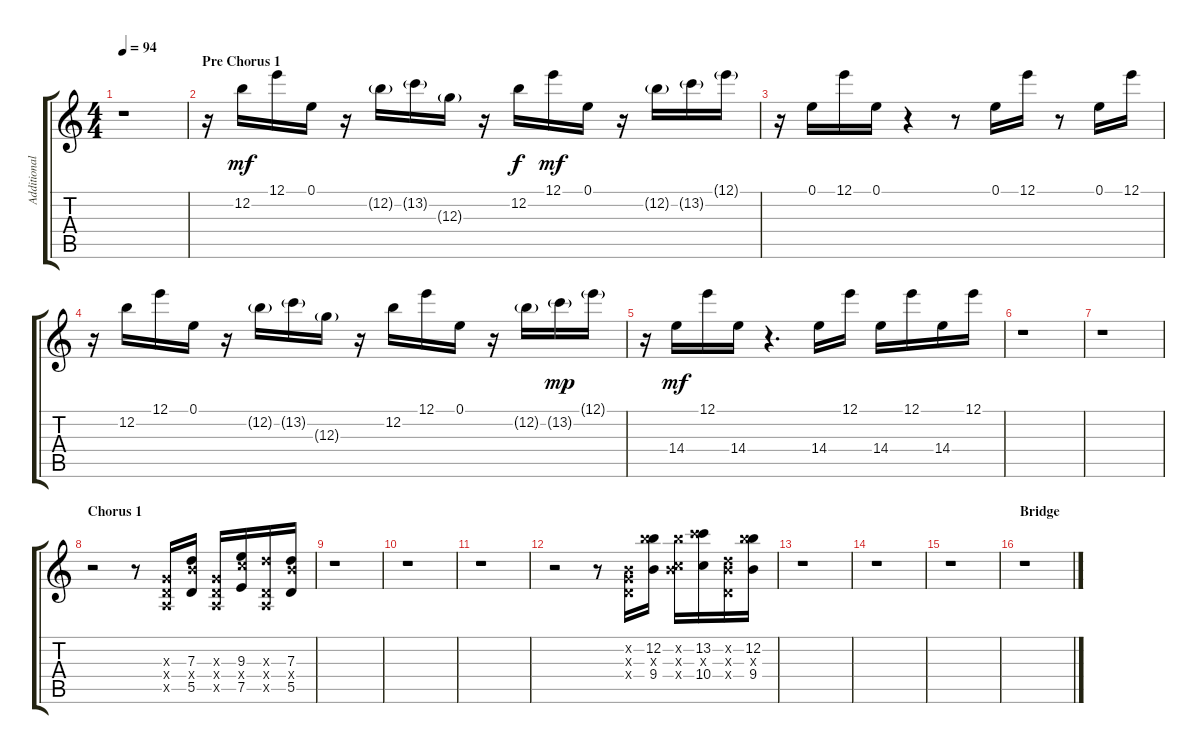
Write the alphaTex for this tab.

\track ("Additional Guitar" "Additional") {instrument acousticguitarsteel}
\staff {score tabs}
\tuning (E4 B3 G3 D3 A2 E2) {hide}
\ts (4 4)
\tempo 94
\clef g2
\ks c
r.1{dy f} |
\section ("" "Pre Chorus 1")
r.16 12.2.16{dy mf} 12.1.16 0.1.16 r.16 12.2{g}.16 13.2{g}.16 12.3{g}.16 r.16 12.2.16{dy f} 12.1.16{dy mf} 0.1.16 r.16 12.2{g}.16 13.2{g}.16 12.1{g}.16 |
r.16 0.1.16 12.1.16 0.1.16 r.4 r.8 0.1.16 12.1.16 r.8 0.1.16 12.1.16 |
r.16 12.2.16 12.1.16 0.1.16 r.16 12.2{g}.16 13.2{g}.16 12.3{g}.16 r.16 12.2.16 12.1.16 0.1.16 r.16 12.2{g}.16 13.2{g}.16{dy mp} 12.1{g}.16 |
r.16 14.4.16{dy mf} 12.1.16 14.4.16 r.4{d} 14.4.16 12.1.16 14.4.16 12.1.16 14.4.16 12.1.16 |
r.1 |
r.1 |
\section ("" "Chorus 1")
r.2 r.8 (0.3{x} 0.4{x} 0.5{x}).16 (7.3 9.4{x} 5.5).16 (0.3{x} 0.4{x} 0.5{x}).16 (9.3 10.4{x} 7.5).16 (7.3{x} 0.4{x} 0.5{x}).16 (7.3 9.4{x} 5.5).16 |
r.1 |
r.1 |
r.1 |
r.2 r.8 (0.2{x} 0.3{x} 0.4{x}).16 (12.2 16.3{x} 9.4).16 (0.2{x} 16.3{x} 10.4{x}).16 (13.2 17.3{x} 10.4).16 (0.2{x} 7.3{x} 0.4{x}).16 (12.2 16.3{x} 9.4).16 |
r.1 |
r.1 |
r.1 |
\section ("" "Bridge")
r.1
